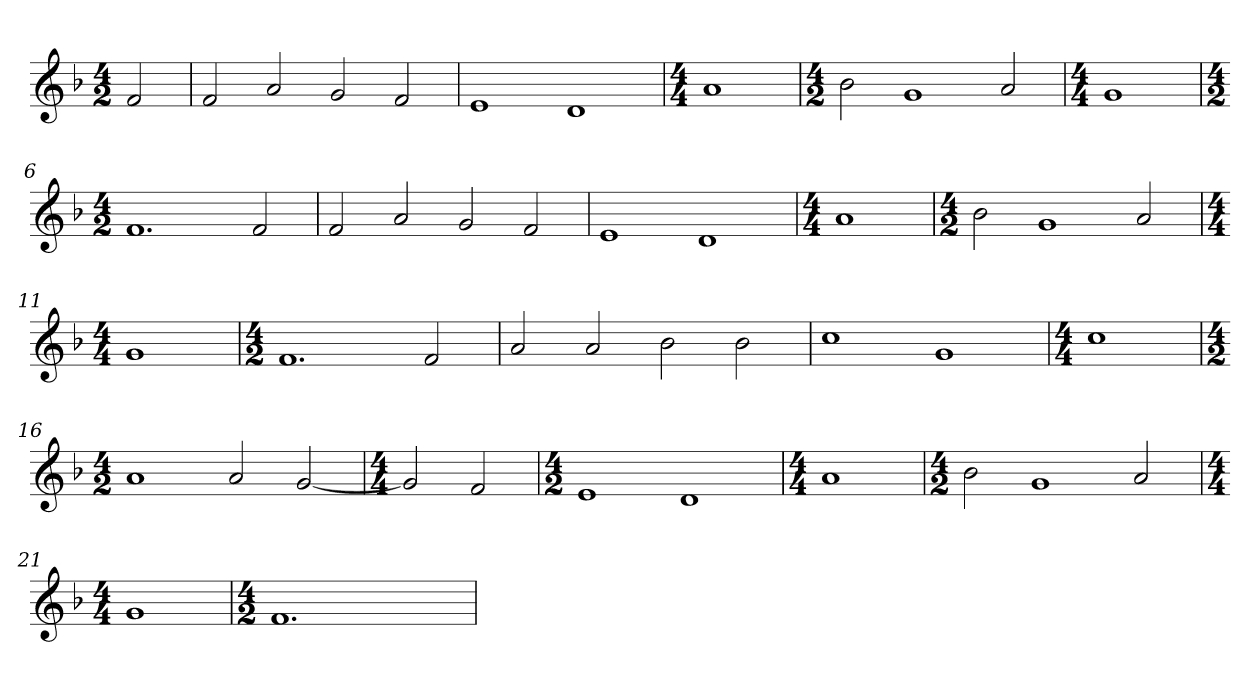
**kern
*part1
*staff1
*clefG2
*k[b-]
*F:
*M4/2
=
2f
=1
2f
2a
2g
2f
=2
1e
1d
=3
*M4/4
1a
=4
*M4/2
2b-
1g
2a
=5
*M4/4
1g
=6
*M4/2
1.f
2f
=7
2f
2a
2g
2f
=8
1e
1d
=9
*M4/4
1a
=10
*M4/2
2b-
1g
2a
=11
*M4/4
1g
=12
*M4/2
1.f
2f
=13
2a
2a
2b-
2b-
=14
1cc
1g
=15
*M4/4
1cc
=16
*M4/2
1a
2a
[2g
=17
*M4/4
2g]
2f
=18
*M4/2
1e
1d
=19
*M4/4
1a
=20
*M4/2
2b-
1g
2a
=21
*M4/4
1g
=22
*M4/2
1.f
2ryy
=
*-
